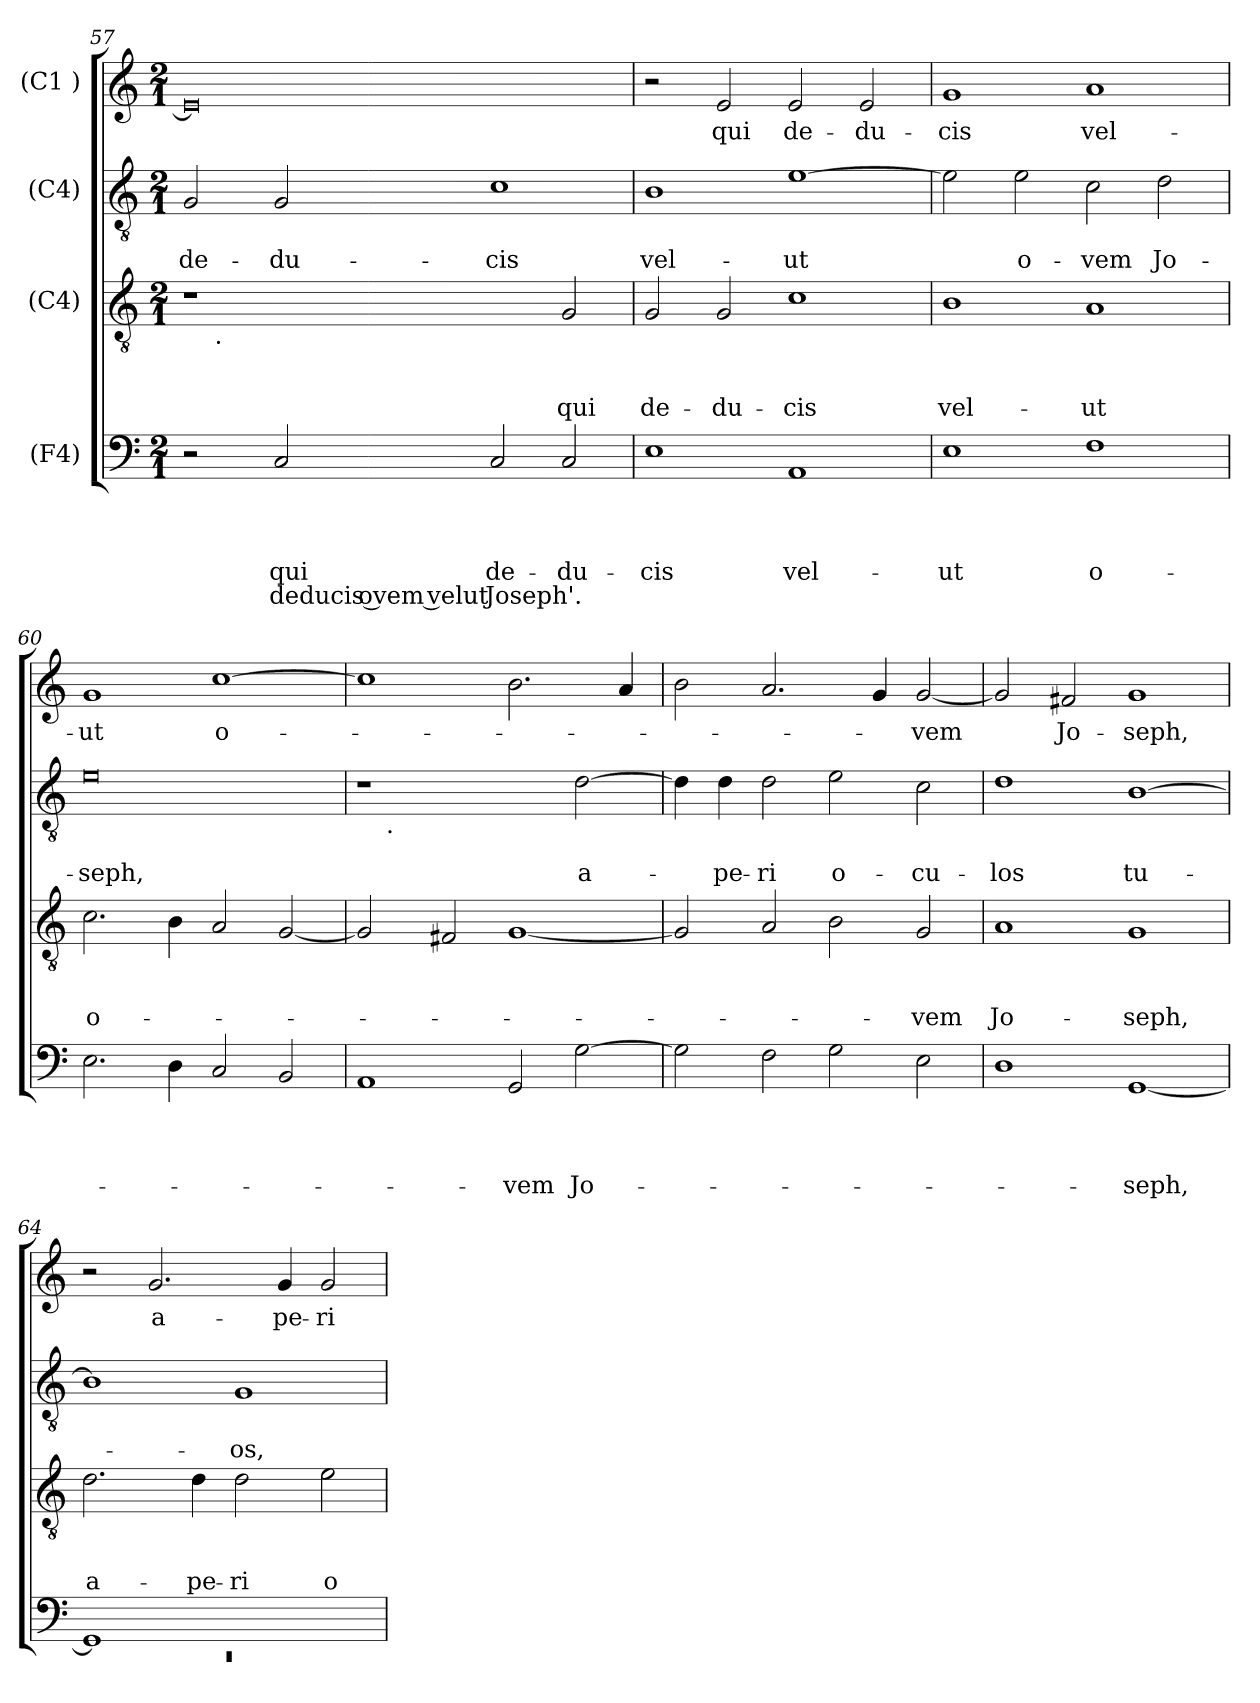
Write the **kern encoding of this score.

**kern	**text	**text	**text	**text	**text	**kern	**text	**text	**text	**kern	**text	**text	**kern	**text
*part4	*part4	*part4	*part4	*part4	*part4	*part3	*part3	*part3	*part3	*part2	*part2	*part2	*part1	*part1
*staff4	*staff4	*staff4	*staff4	*staff4	*staff4	*staff3	*staff3	*staff3	*staff3	*staff2	*staff2	*staff2	*staff1	*staff1
*I"(F4)	*	*	*	*	*	*I"(C4)	*	*	*	*I"(C4)	*	*	*I"(C1 )	*
*clefF4	*	*	*	*	*	*clefGv2	*	*	*	*clefGv2	*	*	*clefG2	*
*k[]	*	*	*	*	*	*k[]	*	*	*	*k[]	*	*	*k[]	*
*C:	*	*	*	*	*	*C:	*	*	*	*C:	*	*	*C:	*
*M2/1	*	*	*	*	*	*M2/1	*	*	*	*M2/1	*	*	*M2/1	*
=57	=57	=57	=57	=57	=57	=57	=57	=57	=57	=57	=57	=57	=57	=57
!	!	!	!	!	!	!	!	!	!	!	!	!LO:LY:b	!	!
*	*	*	*	*	*	*^	*	*	*	*	*	*	*	*
2r	.	.	.	.	.	1r	8ryy	.	.	.	2G/	.	de-	0e]	.
!	!	!	!	!	!	!	!LO:TX:b:t=.	!	!	!	!	!	!	!	!
.	.	.	.	.	.	.	1...ryy	.	.	.	.	.	.	.	.
!	!	!	!	!LO:LY:b	!LO:LY:b	!	!	!	!	!	!	!	!LO:LY:b	!	!
2C/	.	.	.	qui	deducis ovem velut	.	.	.	.	.	2G/	.	-du-	.	.
!	!	!	!	!LO:LY:b	!LO:LY:b	!	!	!	!	!	!	!	!LO:LY:b	!	!
2C/	.	.	.	de-	Joseph'.	2ryy	.	.	.	.	1c	.	-cis	.	.
!	!	!	!	!LO:LY:b	!	!	!	!	!	!LO:LY:b	!	!	!	!	!
2C/	.	.	.	-du-	.	2G/	.	.	.	qui	.	.	.	.	.
=58	=58	=58	=58	=58	=58	=58	=58	=58	=58	=58	=58	=58	=58	=58	=58
!	!	!	!	!LO:LY:b	!	!	!	!	!	!LO:LY:b	!	!	!LO:LY:b	!	!
*	*	*	*	*	*	*v	*v	*	*	*	*	*	*	*	*
1E	.	.	.	-cis	.	2G/	.	.	de-	1B	.	vel-	2r	.
!	!	!	!	!	!	!	!	!	!LO:LY:b	!	!	!	!	!LO:LY:b
.	.	.	.	.	.	2G/	.	.	-du-	.	.	.	2e/	qui
!	!	!	!	!LO:LY:b	!	!	!	!	!LO:LY:b	!	!	!LO:LY:b	!	!LO:LY:b
1AA	.	.	.	vel-	.	1c	.	.	-cis	[>1e	.	-ut	2e/	de-
!	!	!	!	!	!	!	!	!	!	!	!	!	!	!LO:LY:b
.	.	.	.	.	.	.	.	.	.	.	.	.	2e/	-du-
=59	=59	=59	=59	=59	=59	=59	=59	=59	=59	=59	=59	=59	=59	=59
!	!	!	!	!LO:LY:b	!	!	!	!	!LO:LY:b	!	!	!	!	!LO:LY:b
1E	.	.	.	-ut	.	1B	.	.	vel-	2e\]	.	.	1g	-cis
!	!	!	!	!	!	!	!	!	!	!	!	!LO:LY:b	!	!
.	.	.	.	.	.	.	.	.	.	2e\	.	o-	.	.
!	!	!	!	!LO:LY:b:rj	!	!	!	!	!LO:LY:b	!	!	!LO:LY:b	!	!LO:LY:b
1F	.	.	.	o-	.	1A	.	.	-ut	2c\	.	-vem	1a	vel-
!	!	!	!	!	!	!	!	!	!	!	!	!LO:LY:b	!	!
.	.	.	.	.	.	.	.	.	.	2d\	.	Jo-	.	.
!!LO:LB:g=z
=60	=60	=60	=60	=60	=60	=60	=60	=60	=60	=60	=60	=60	=60	=60
!	!	!	!	!	!	!	!	!	!LO:LY:b	!	!	!LO:LY:b	!	!LO:LY:b
2.E\	.	.	.	.	.	2.c\	.	.	o-	0e	.	-seph,	1g	-ut
4D\	.	.	.	.	.	4B\	.	.	.	.	.	.	.	.
!	!	!	!	!	!	!	!	!	!	!	!	!	!	!LO:LY:b:rj
2C/	.	.	.	.	.	2A/	.	.	.	.	.	.	[>1cc	o-
2BB/	.	.	.	.	.	[<2G/	.	.	.	.	.	.	.	.
=61	=61	=61	=61	=61	=61	=61	=61	=61	=61	=61	=61	=61	=61	=61
*	*	*	*	*	*	*	*	*	*	*^	*	*	*	*
1AA	.	.	.	.	.	2G/]	.	.	.	1r	8ryy	.	.	1cc]	.
!	!	!	!	!	!	!	!	!	!	!	!LO:TX:b:t=.	!	!	!	!
.	.	.	.	.	.	.	.	.	.	.	1...ryy	.	.	.	.
.	.	.	.	.	.	2F#/	.	.	.	.	.	.	.	.	.
!	!	!	!	!LO:LY:b	!	!	!	!	!	!	!	!	!	!	!
2GG/	.	.	.	-vem	.	[<1G	.	.	.	2ryy	.	.	.	2.b\	.
!	!	!	!	!LO:LY:b	!	!	!	!	!	!	!	!	!LO:LY:b	!	!
[>2G\	.	.	.	Jo-	.	.	.	.	.	[>2d\	.	.	a-	.	.
.	.	.	.	.	.	.	.	.	.	.	.	.	.	4a/	.
*	*	*	*	*	*	*	*	*	*	*v	*v	*	*	*	*
=62	=62	=62	=62	=62	=62	=62	=62	=62	=62	=62	=62	=62	=62	=62
2G\]	.	.	.	.	.	2G/]	.	.	.	4d\]	.	.	2b\	.
!	!	!	!	!	!	!	!	!	!	!	!	!LO:LY:b	!	!
.	.	.	.	.	.	.	.	.	.	4d\	.	-pe-	.	.
!	!	!	!	!	!	!	!	!	!	!	!	!LO:LY:b:rj	!	!
2F\	.	.	.	.	.	2A/	.	.	.	2d\	.	-ri	2.a/	.
!	!	!	!	!	!	!	!	!	!	!	!	!LO:LY:b	!	!
2G\	.	.	.	.	.	2B\	.	.	.	2e\	.	o-	.	.
.	.	.	.	.	.	.	.	.	.	.	.	.	4g/	.
!	!	!	!	!	!	!	!	!	!LO:LY:b	!	!	!LO:LY:b	!	!LO:LY:b
2E\	.	.	.	.	.	2G/	.	.	-vem	2c\	.	-cu-	[<2g/	-vem
=63	=63	=63	=63	=63	=63	=63	=63	=63	=63	=63	=63	=63	=63	=63
!	!	!	!	!	!	!	!	!	!LO:LY:b	!	!	!LO:LY:b	!	!
1D	.	.	.	.	.	1A	.	.	Jo-	1d	.	-los	2g/]	.
!	!	!	!	!	!	!	!	!	!	!	!	!	!	!LO:LY:b
.	.	.	.	.	.	.	.	.	.	.	.	.	2f#/	Jo-
!	!	!	!	!LO:LY:b	!	!	!	!	!LO:LY:b	!	!	!LO:LY:b	!	!LO:LY:b
[<1GG	.	.	.	-seph,	.	1G	.	.	-seph,	[>1B	.	tu-	1g	-seph,
=64	=64	=64	=64	=64	=64	=64	=64	=64	=64	=64	=64	=64	=64	=64
*^	*	*	*	*	*	*	*	*	*	*	*	*	*	*
!	!LO:N:vis=1	!	!	!	!	!	!	!	!	!LO:LY:b	!	!	!	!	!
1GG]	0rEE	.	.	.	.	.	2.d\	.	.	a-	1B]	.	.	2r	.
!	!	!	!	!	!	!	!	!	!	!	!	!	!	!	!LO:LY:b
.	.	.	.	.	.	.	.	.	.	.	.	.	.	2.g/	a-
!	!	!	!	!	!	!	!	!	!	!LO:LY:b	!	!	!	!	!
.	.	.	.	.	.	.	4d\	.	.	-pe-	.	.	.	.	.
!	!	!	!	!	!	!	!	!	!	!LO:LY:b:rj	!	!	!LO:LY:b	!	!
1ryy	.	.	.	.	.	.	2d\	.	.	-ri	1G	.	-os,	.	.
!	!	!	!	!	!	!	!	!	!	!	!	!	!	!	!LO:LY:b
.	.	.	.	.	.	.	.	.	.	.	.	.	.	4g/	-pe-
!	!	!	!	!	!	!	!	!	!	!LO:LY:b	!	!	!	!	!LO:LY:b:rj
.	.	.	.	.	.	.	2e\	.	.	o-	.	.	.	2g/	-ri
*v	*v	*	*	*	*	*	*	*	*	*	*	*	*	*	*
=	=	=	=	=	=	=	=	=	=	=	=	=	=	=
*-	*-	*-	*-	*-	*-	*-	*-	*-	*-	*-	*-	*-	*-	*-
